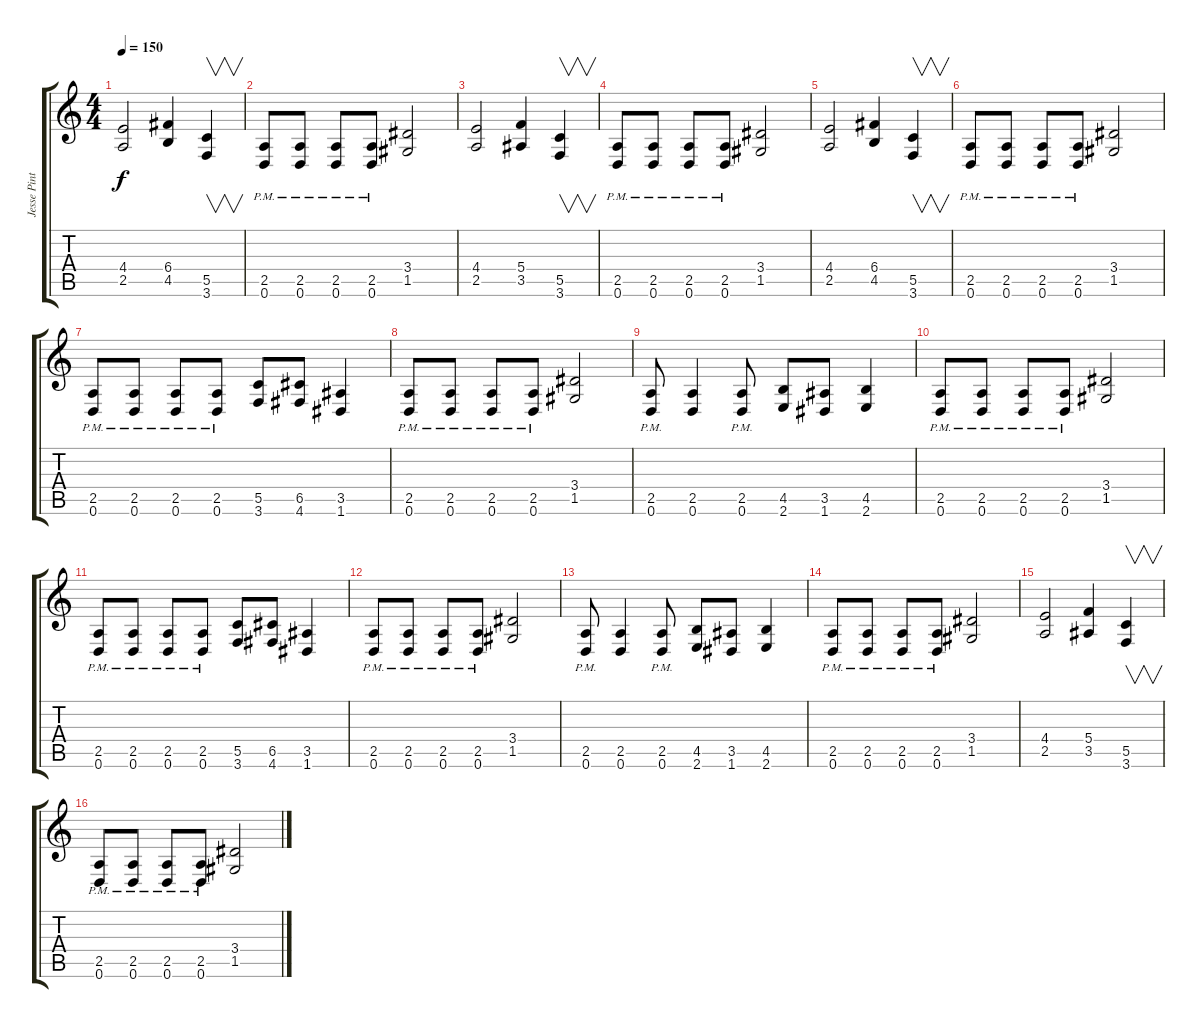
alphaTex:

\track ("Jesse Pintado" "Jesse Pint") {instrument distortionguitar}
\staff {score tabs}
\tuning (D4 A3 F3 C3 G2 D2) {hide}
\ts (4 4)
\tempo 150
\clef g2
\ks c
(4.4 2.5).2{dy f} (6.4 4.5).4 (5.5 3.6).4{v} |
(2.5{pm} 0.6{pm}).8 (2.5{pm} 0.6{pm}).8 (2.5{pm} 0.6{pm}).8 (2.5{pm} 0.6{pm}).8 (3.4 1.5).2 |
(4.4 2.5).2 (5.4 3.5).4 (5.5 3.6).4{v} |
(2.5{pm} 0.6{pm}).8 (2.5{pm} 0.6{pm}).8 (2.5{pm} 0.6{pm}).8 (2.5{pm} 0.6{pm}).8 (3.4 1.5).2 |
(4.4 2.5).2 (6.4 4.5).4 (5.5 3.6).4{v} |
(2.5{pm} 0.6{pm}).8 (2.5{pm} 0.6{pm}).8 (2.5{pm} 0.6{pm}).8 (2.5{pm} 0.6{pm}).8 (3.4 1.5).2 |
(2.5{pm} 0.6{pm}).8 (2.5{pm} 0.6{pm}).8 (2.5{pm} 0.6{pm}).8 (2.5{pm} 0.6{pm}).8 (5.5 3.6).8 (6.5 4.6).8 (3.5 1.6).4 |
(2.5{pm} 0.6{pm}).8 (2.5{pm} 0.6{pm}).8 (2.5{pm} 0.6{pm}).8 (2.5{pm} 0.6{pm}).8 (3.4 1.5).2 |
(2.5{pm} 0.6{pm}).8 (2.5 0.6).4 (2.5{pm} 0.6{pm}).8 (4.5 2.6).8 (3.5 1.6).8 (4.5 2.6).4 |
(2.5{pm} 0.6{pm}).8 (2.5{pm} 0.6{pm}).8 (2.5{pm} 0.6{pm}).8 (2.5{pm} 0.6{pm}).8 (3.4 1.5).2 |
(2.5{pm} 0.6{pm}).8 (2.5{pm} 0.6{pm}).8 (2.5{pm} 0.6{pm}).8 (2.5{pm} 0.6{pm}).8 (5.5 3.6).8 (6.5 4.6).8 (3.5 1.6).4 |
(2.5{pm} 0.6{pm}).8 (2.5{pm} 0.6{pm}).8 (2.5{pm} 0.6{pm}).8 (2.5{pm} 0.6{pm}).8 (3.4 1.5).2 |
(2.5{pm} 0.6{pm}).8 (2.5 0.6).4 (2.5{pm} 0.6{pm}).8 (4.5 2.6).8 (3.5 1.6).8 (4.5 2.6).4 |
(2.5{pm} 0.6{pm}).8 (2.5{pm} 0.6{pm}).8 (2.5{pm} 0.6{pm}).8 (2.5{pm} 0.6{pm}).8 (3.4 1.5).2 |
(4.4 2.5).2 (5.4 3.5).4 (5.5 3.6).4{v} |
(2.5{pm} 0.6{pm}).8 (2.5{pm} 0.6{pm}).8 (2.5{pm} 0.6{pm}).8 (2.5{pm} 0.6{pm}).8 (3.4 1.5).2
